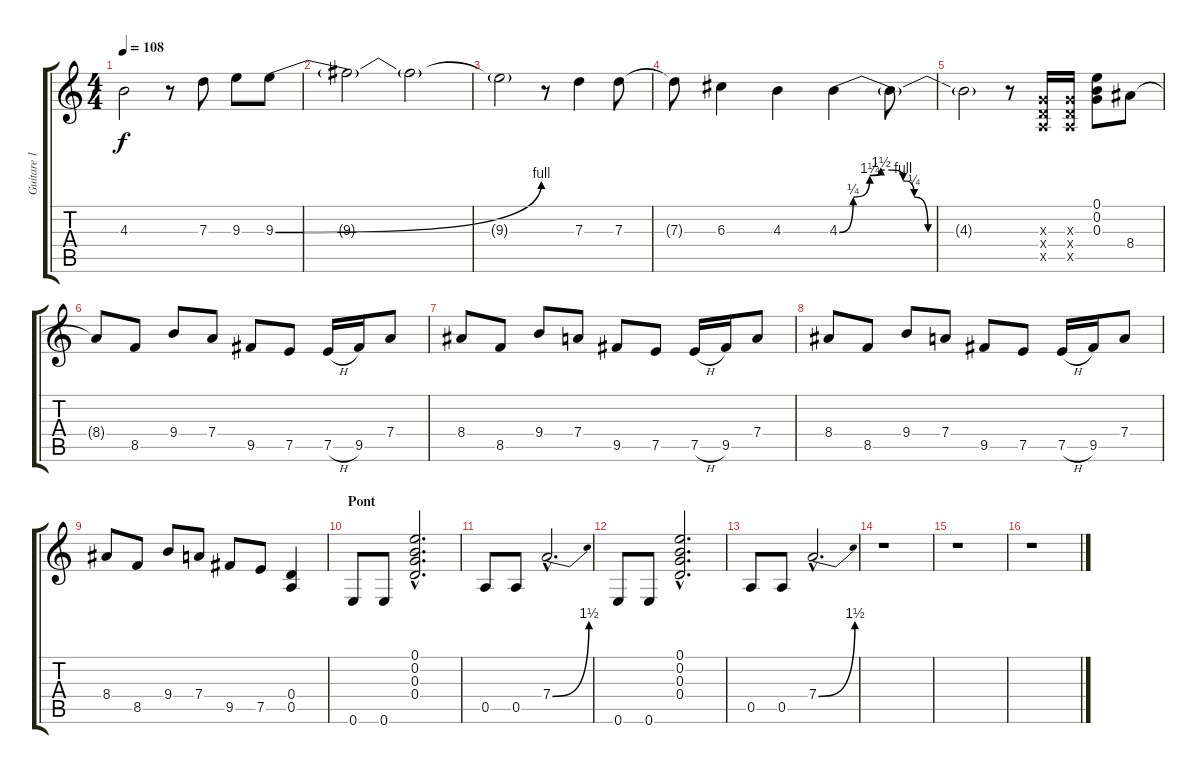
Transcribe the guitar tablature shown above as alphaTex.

\track ("Guitare 1" "Guitare 1") {instrument overdrivenguitar}
\staff {score tabs}
\tuning (E4 B3 G3 D3 A2 E2) {hide}
\ts (4 4)
\tempo 108
\clef g2
\ks c
4.3{t}.2{dy f} r.8 7.3.8 9.3.8 9.3{be (bend 0 0 60 4)}.8 |
9.3{t}.2 9.3{t}.2 |
9.3{t}.2 r.8 7.3.4 7.3.8 |
7.3{t}.8 6.3.4 4.3.4 4.3{be (custom 0 0 5 1 11 5 15 6 19 6 23 4 27 1 32 0 45 0 60 0)}.4 4.3{t}.8 |
4.3{t}.2 r.8 (0.3{x} 0.4{x} 0.5{x}).16 (0.3{x} 0.4{x} 0.5{x}).16 (0.1 0.2 0.3).8 8.4.8 |
8.4{t}.8 8.5.8 9.4.8 7.4.8 9.5.8 7.5.8 7.5{h}.16 9.5.16 7.4.8 |
8.4.8 8.5.8 9.4.8 7.4.8 9.5.8 7.5.8 7.5{h}.16 9.5.16 7.4.8 |
8.4.8 8.5.8 9.4.8 7.4.8 9.5.8 7.5.8 7.5{h}.16 9.5.16 7.4.8 |
8.4.8 8.5.8 9.4.8 7.4.8 9.5.8 7.5.8 (0.4 0.5).4 |
\section ("" "Pont")
0.6.8 0.6.8 (0.1{hac} 0.2{hac} 0.3{hac} 0.4{hac}).2{d} |
0.5.8 0.5.8 7.4{be (bend 0 0 60 6) hac}.2{d} |
0.6.8 0.6.8 (0.1{hac} 0.2{hac} 0.3{hac} 0.4{hac}).2{d} |
0.5.8 0.5.8 7.4{be (bend 0 0 60 6) hac}.2{d} |
r.1 |
r.1 |
r.1
